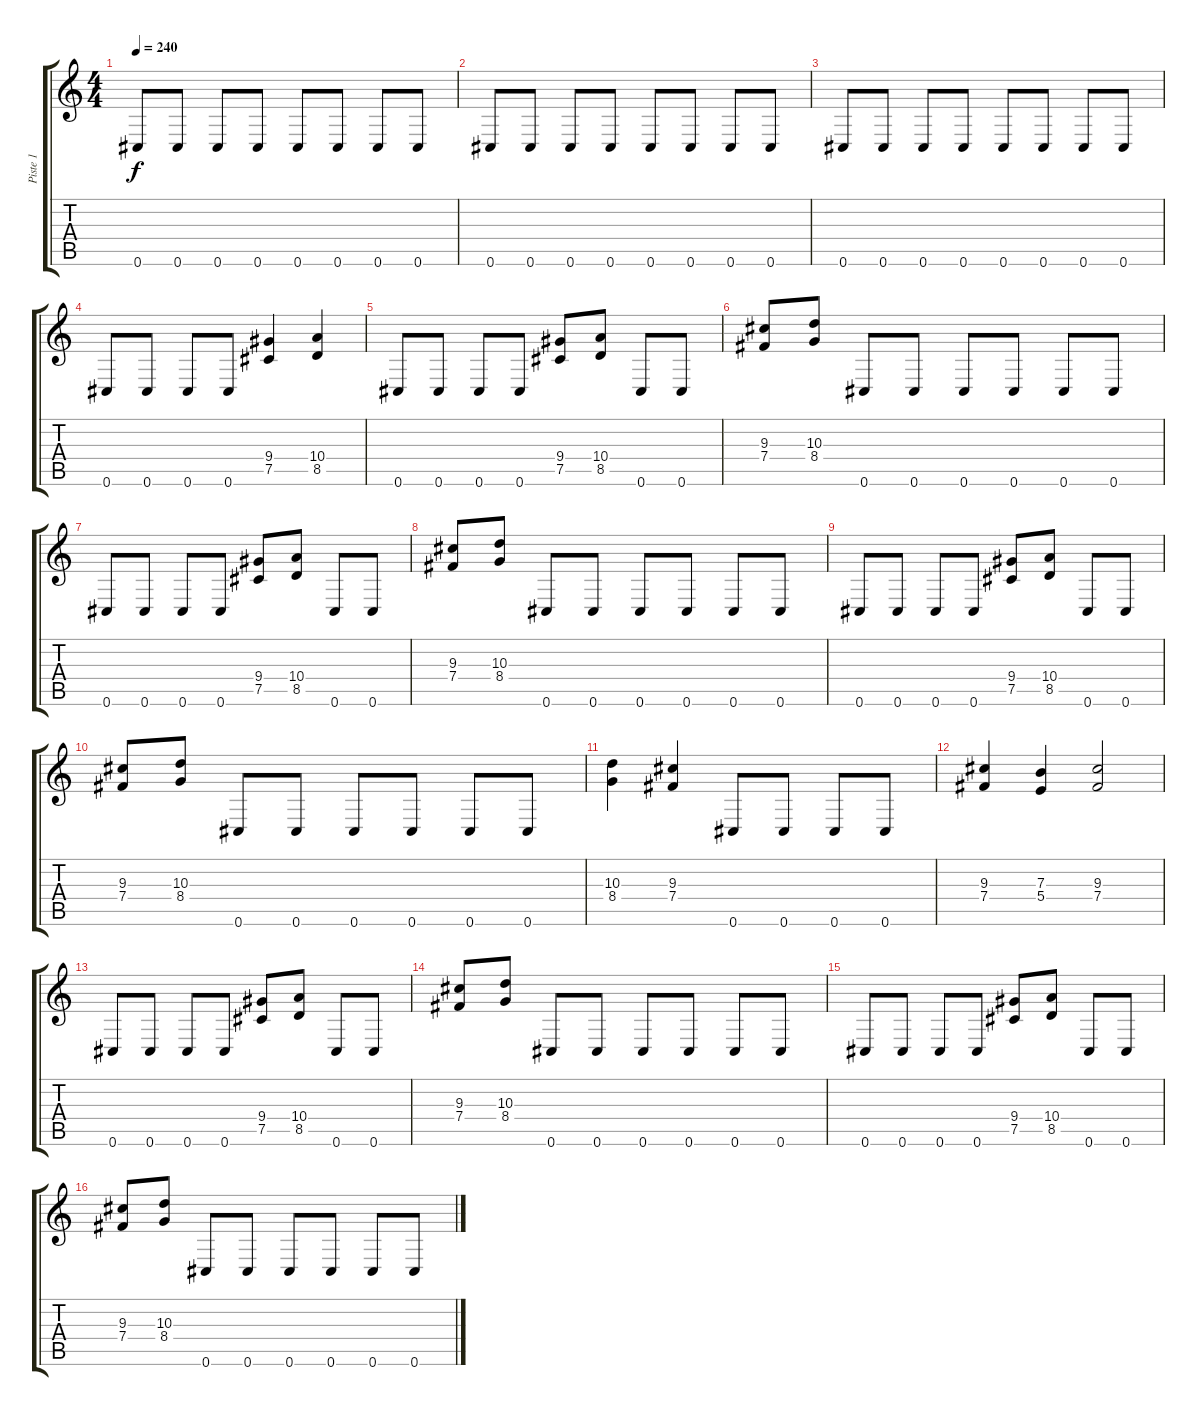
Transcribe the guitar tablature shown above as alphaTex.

\track ("Piste 1" "Piste 1") {instrument distortionguitar}
\staff {score tabs}
\tuning (Db4 Ab3 E3 B2 Gb2 Db2) {hide}
\ts (4 4)
\tempo 240
\clef g2
\ks c
0.6.8{dy f} 0.6.8 0.6.8 0.6.8 0.6.8 0.6.8 0.6.8 0.6.8 |
0.6.8 0.6.8 0.6.8 0.6.8 0.6.8 0.6.8 0.6.8 0.6.8 |
0.6.8 0.6.8 0.6.8 0.6.8 0.6.8 0.6.8 0.6.8 0.6.8 |
0.6.8 0.6.8 0.6.8 0.6.8 (9.4 7.5).4 (10.4 8.5).4 |
0.6.8 0.6.8 0.6.8 0.6.8 (9.4 7.5).8 (10.4 8.5).8 0.6.8 0.6.8 |
(9.3 7.4).8 (10.3 8.4).8 0.6.8 0.6.8 0.6.8 0.6.8 0.6.8 0.6.8 |
0.6.8 0.6.8 0.6.8 0.6.8 (9.4 7.5).8 (10.4 8.5).8 0.6.8 0.6.8 |
(9.3 7.4).8 (10.3 8.4).8 0.6.8 0.6.8 0.6.8 0.6.8 0.6.8 0.6.8 |
0.6.8 0.6.8 0.6.8 0.6.8 (9.4 7.5).8 (10.4 8.5).8 0.6.8 0.6.8 |
(9.3 7.4).8 (10.3 8.4).8 0.6.8 0.6.8 0.6.8 0.6.8 0.6.8 0.6.8 |
(10.3 8.4).4 (9.3 7.4).4 0.6.8 0.6.8 0.6.8 0.6.8 |
(9.3 7.4).4 (7.3 5.4).4 (9.3 7.4).2 |
0.6.8 0.6.8 0.6.8 0.6.8 (9.4 7.5).8 (10.4 8.5).8 0.6.8 0.6.8 |
(9.3 7.4).8 (10.3 8.4).8 0.6.8 0.6.8 0.6.8 0.6.8 0.6.8 0.6.8 |
0.6.8 0.6.8 0.6.8 0.6.8 (9.4 7.5).8 (10.4 8.5).8 0.6.8 0.6.8 |
(9.3 7.4).8 (10.3 8.4).8 0.6.8 0.6.8 0.6.8 0.6.8 0.6.8 0.6.8
